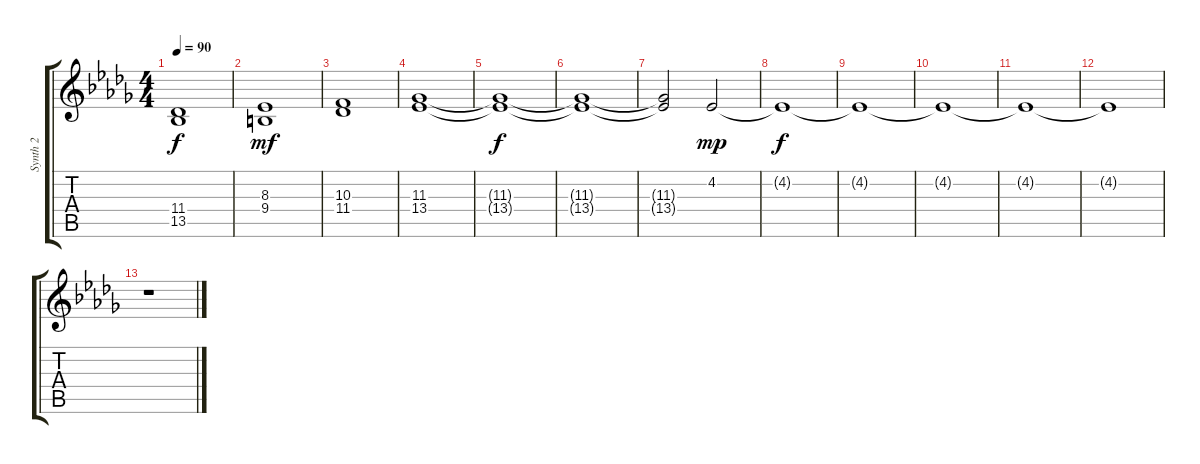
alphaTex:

\track ("Synth 2" "Synth 2") {instrument pad2warm}
\staff {score tabs}
\tuning (E4 B3 G3 D3 A2 E2) {hide}
\ts (4 4)
\tempo 90
\clef g2
\ks db
(11.4{t} 13.5{t}).1{dy f} |
(8.3 9.4).1{dy mf} |
(10.3 11.4).1 |
(11.3 13.4).1 |
(11.3{t} 13.4{t}).1{dy f} |
(11.3{t} 13.4{t}).1 |
(11.3{t} 13.4{t}).2 4.2.2{dy mp} |
4.2{t}.1{dy f} |
4.2{t}.1 |
4.2{t}.1 |
4.2{t}.1 |
4.2{t}.1 |
r.1
